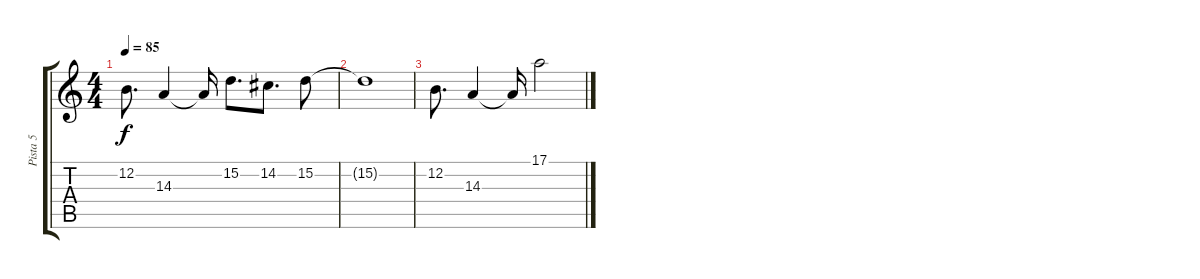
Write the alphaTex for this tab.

\track ("Pista 5" "Pista 5") {instrument lead2sawtooth}
\staff {score tabs}
\tuning (E4 B3 G3 D3 A2 E2) {hide}
\ts (4 4)
\tempo 85
\clef g2
\ks c
12.2.8{d dy f} 14.3.4 14.3{t}.16 15.2.8{d} 14.2.8{d} 15.2.8 |
15.2{t}.1 |
12.2.8{d} 14.3.4 14.3{t}.16 17.1.2
